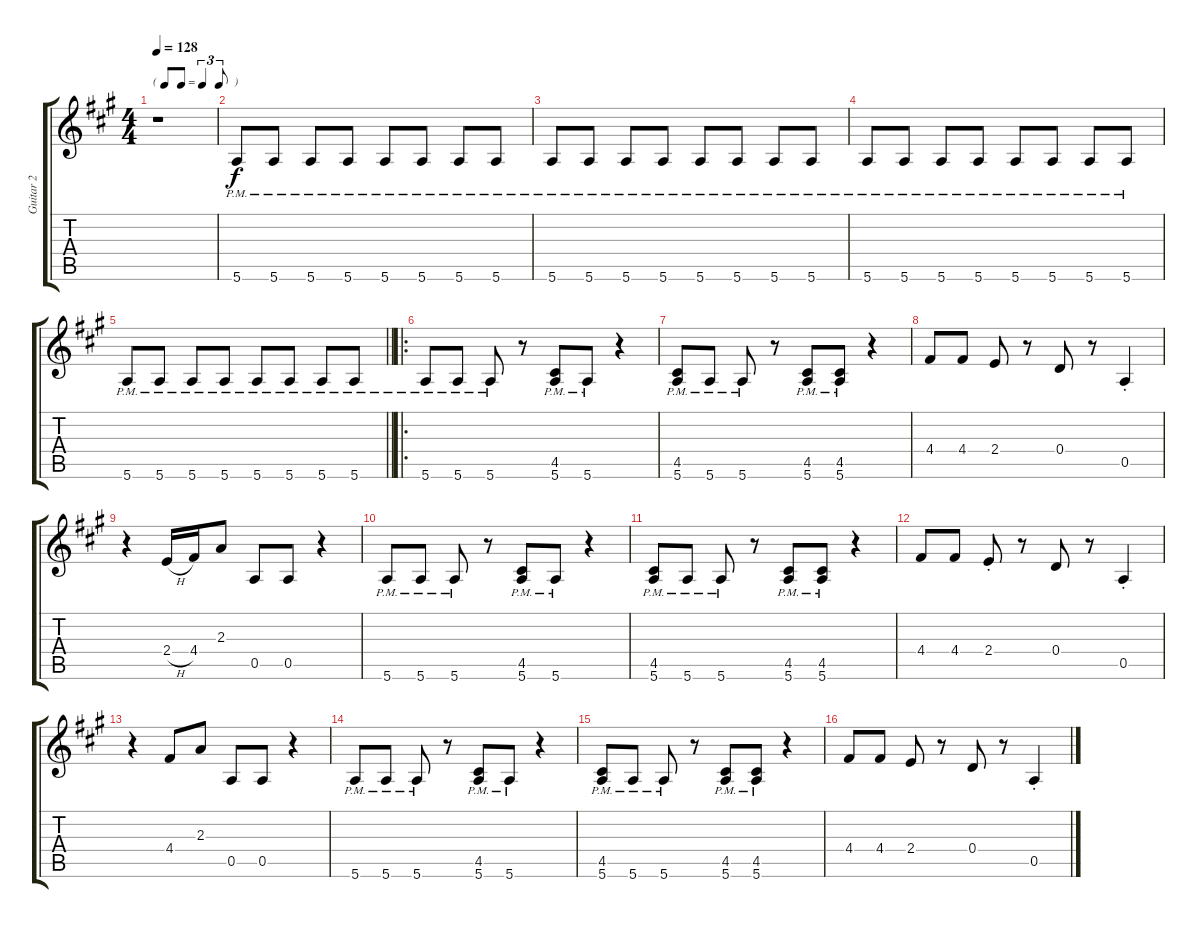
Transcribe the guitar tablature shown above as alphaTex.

\track ("Guitar 2" "Guitar 2") {instrument electricguitarclean}
\staff {score tabs}
\tuning (E4 B3 G3 D3 A2 E2) {hide}
\ts (4 4)
\tf triplet8th
\tempo 128
\clef g2
\ks a
r.1{dy f instrument electricguitarclean} |
5.6{pm}.8 5.6{pm}.8 5.6{pm}.8 5.6{pm}.8 5.6{pm}.8 5.6{pm}.8 5.6{pm}.8 5.6{pm}.8 |
5.6{pm}.8 5.6{pm}.8 5.6{pm}.8 5.6{pm}.8 5.6{pm}.8 5.6{pm}.8 5.6{pm}.8 5.6{pm}.8 |
5.6{pm}.8 5.6{pm}.8 5.6{pm}.8 5.6{pm}.8 5.6{pm}.8 5.6{pm}.8 5.6{pm}.8 5.6{pm}.8 |
\barLineRight lightlight
5.6{pm}.8 5.6{pm}.8 5.6{pm}.8 5.6{pm}.8 5.6{pm}.8 5.6{pm}.8 5.6{pm}.8 5.6{pm}.8 |
\ro
5.6{pm}.8 5.6{pm}.8 5.6{pm}.8 r.8 (4.5{pm} 5.6{pm}).8 5.6{pm}.8 r.4 |
(4.5{pm} 5.6{pm}).8 5.6{pm}.8 5.6{pm}.8 r.8 (4.5{pm} 5.6{pm}).8 (4.5{pm} 5.6{pm}).8 r.4 |
4.4.8 4.4.8 2.4.8 r.8 0.4.8 r.8 0.5{st}.4 |
r.4 2.4{h}.16 4.4.16 2.3.8 0.5.8 0.5.8 r.4 |
5.6{pm}.8 5.6{pm}.8 5.6{pm}.8 r.8 (4.5{pm} 5.6{pm}).8 5.6{pm}.8 r.4 |
(4.5{pm} 5.6{pm}).8 5.6{pm}.8 5.6{pm}.8 r.8 (4.5{pm} 5.6{pm}).8 (4.5{pm} 5.6{pm}).8 r.4 |
4.4.8 4.4.8 2.4{st}.8 r.8 0.4.8 r.8 0.5{st}.4 |
r.4 4.4.8 2.3.8 0.5.8 0.5.8 r.4 |
5.6{pm}.8 5.6{pm}.8 5.6{pm}.8 r.8 (4.5{pm} 5.6{pm}).8 5.6{pm}.8 r.4 |
(4.5{pm} 5.6{pm}).8 5.6{pm}.8 5.6{pm}.8 r.8 (4.5{pm} 5.6{pm}).8 (4.5{pm} 5.6{pm}).8 r.4 |
4.4.8 4.4.8 2.4.8 r.8 0.4.8 r.8 0.5{st}.4
